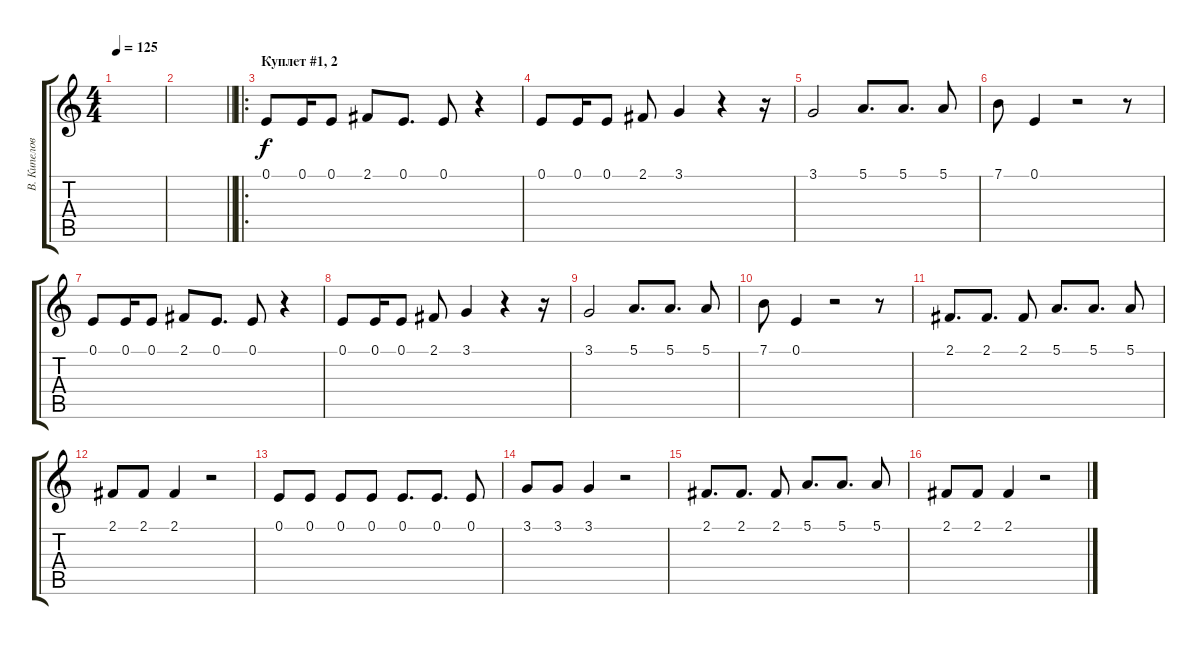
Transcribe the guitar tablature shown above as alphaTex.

\track ("В. Кипелов" "В. Кипелов") {instrument lead6voice}
\staff {score tabs}
\tuning (E4 B3 G3 D3 A2 E2) {hide}
\ts (4 4)
\tempo 125
\clef g2
\ks c
|
\barLineRight lightlight
|
\ro
\section ("" "Куплет #1, 2")
0.1.8 0.1.16 0.1.8 2.1.8 0.1.8{d} 0.1.8 r.4 |
0.1.8 0.1.16 0.1.8 2.1.8 3.1.4 r.4 r.16 |
3.1.2 5.1.8{d} 5.1.8{d} 5.1.8 |
7.1.8 0.1.4 r.2 r.8 |
0.1.8 0.1.16 0.1.8 2.1.8 0.1.8{d} 0.1.8 r.4 |
0.1.8 0.1.16 0.1.8 2.1.8 3.1.4 r.4 r.16 |
3.1.2 5.1.8{d} 5.1.8{d} 5.1.8 |
7.1.8 0.1.4 r.2 r.8 |
2.1.8{d} 2.1.8{d} 2.1.8 5.1.8{d} 5.1.8{d} 5.1.8 |
2.1.8 2.1.8 2.1.4 r.2 |
0.1.8 0.1.8 0.1.8 0.1.8 0.1.8{d} 0.1.8{d} 0.1.8 |
3.1.8 3.1.8 3.1.4 r.2 |
2.1.8{d} 2.1.8{d} 2.1.8 5.1.8{d} 5.1.8{d} 5.1.8 |
2.1.8 2.1.8 2.1.4 r.2
